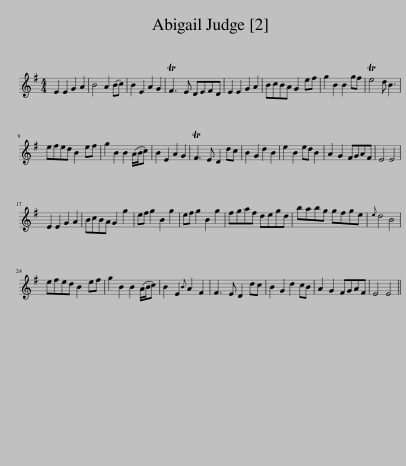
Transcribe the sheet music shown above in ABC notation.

X:1
L:1/8
M:4/4
I:linebreak $
K:Emin
V:1 treble
V:1
 E2 E2 G2 A2 | B4 A2 (Bc) | B2 E2 A2 G2 | TF3 E DEFD | E2 E2 G2 A2 | %5
 BcBA G2 ef | g2 B2 B2 gf | Te4 d B3 |$ efed B2 ef | g2 B2 B2 (A/B/c) | %10
 B2 E2 A2 G2 | TF3 E D2 dc | B2 G2 d2 B2 | e2 B2 ed B2 | A2 G2 FGAF | %15
 E4 E4 |$ E2 E2 G2 A2 | BcBA G2 g2 | ef g2 B2 g2 | ef g2 B2 g2 | %20
 fgaf degd | babg gfge |{e} d4 B4 |$ efed B2 ef | g2 B2 B2 (A/B/c) | %25
 B2 E2{B} A2 F2 | F3 E D2 dc | B2 G2 d2 cB | A2 G2 FGAF | E4 E4 || %30
